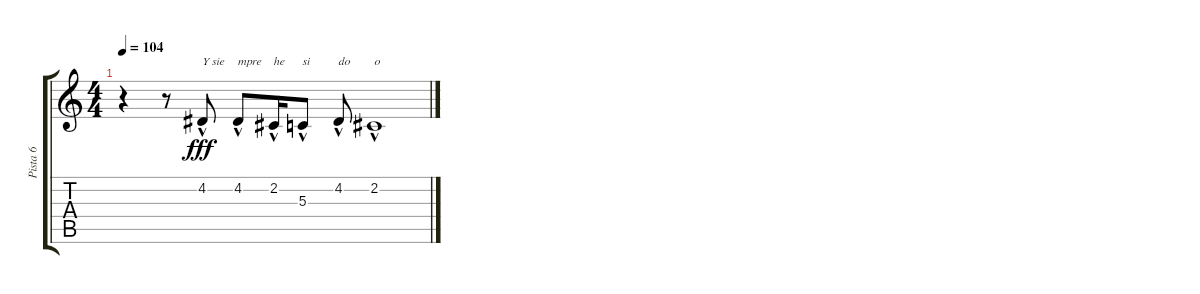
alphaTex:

\track ("Pista 6" "Pista 6") {instrument trumpet}
\staff {score tabs}
\tuning (E4 B3 G3 D3 A2 E2) {hide}
\ts (4 4)
\tempo 104
\clef g2
\ks c
r.4{dy fff} r.8 4.2{hac}.8{txt "Y sie"} 4.2{hac}.8{txt "mpre"} 2.2{hac}.16{txt "he"} 5.3{hac}.8{txt "si"} 4.2{hac}.8{txt "do"} 2.2{hac}.1{txt "o"}
